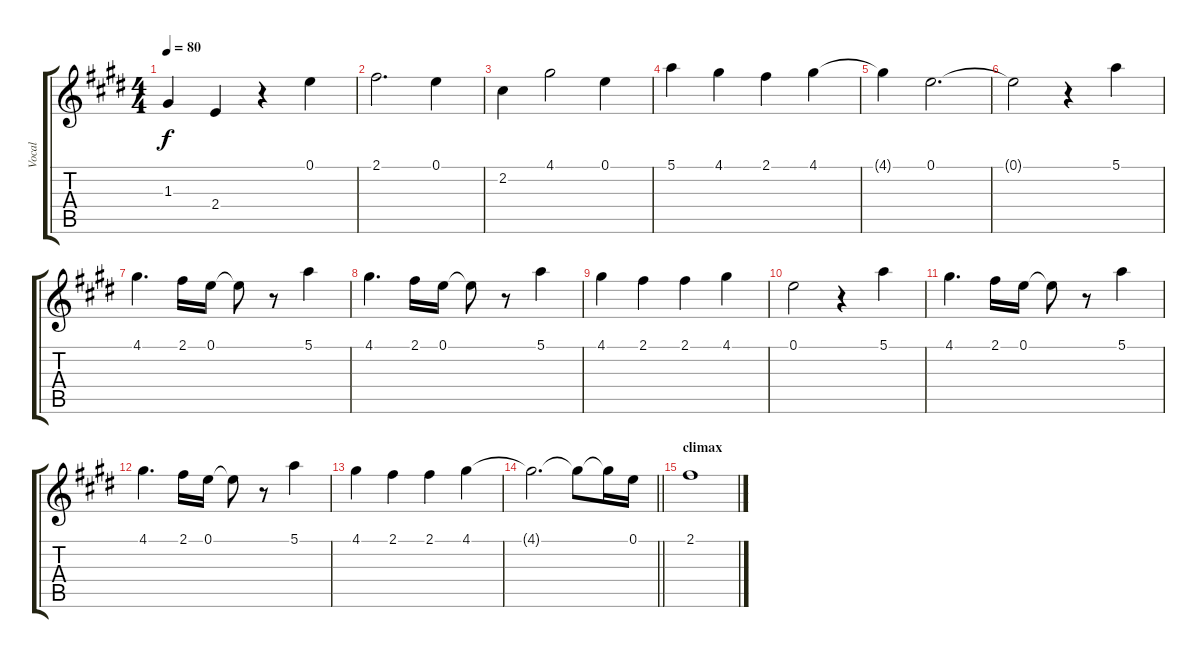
\track ("Vocal" "Vocal") {instrument synthvoice}
\staff {score tabs}
\tuning (E5 B4 G4 D4 A3 E3) {hide}
\ts (4 4)
\tempo 80
\clef g2
\ks e
1.3{t}.4{dy f} 2.4.4 r.4 0.1.4 |
2.1.2{d} 0.1.4 |
2.2.4 4.1.2 0.1.4 |
5.1.4 4.1.4 2.1.4 4.1.4 |
4.1{t}.4 0.1.2{d} |
0.1{t}.2 r.4 5.1.4 |
4.1.4{d} 2.1.16 0.1.16 0.1{t}.8 r.8 5.1.4 |
4.1.4{d} 2.1.16 0.1.16 0.1{t}.8 r.8 5.1.4 |
4.1.4 2.1.4 2.1.4 4.1.4 |
0.1.2 r.4 5.1.4 |
4.1.4{d} 2.1.16 0.1.16 0.1{t}.8 r.8 5.1.4 |
4.1.4{d} 2.1.16 0.1.16 0.1{t}.8 r.8 5.1.4 |
4.1.4 2.1.4 2.1.4 4.1.4 |
\barLineRight lightlight
4.1{t}.2{d} 4.1{t}.8 4.1{t}.16 0.1.16 |
\section ("" "climax")
2.1.1
